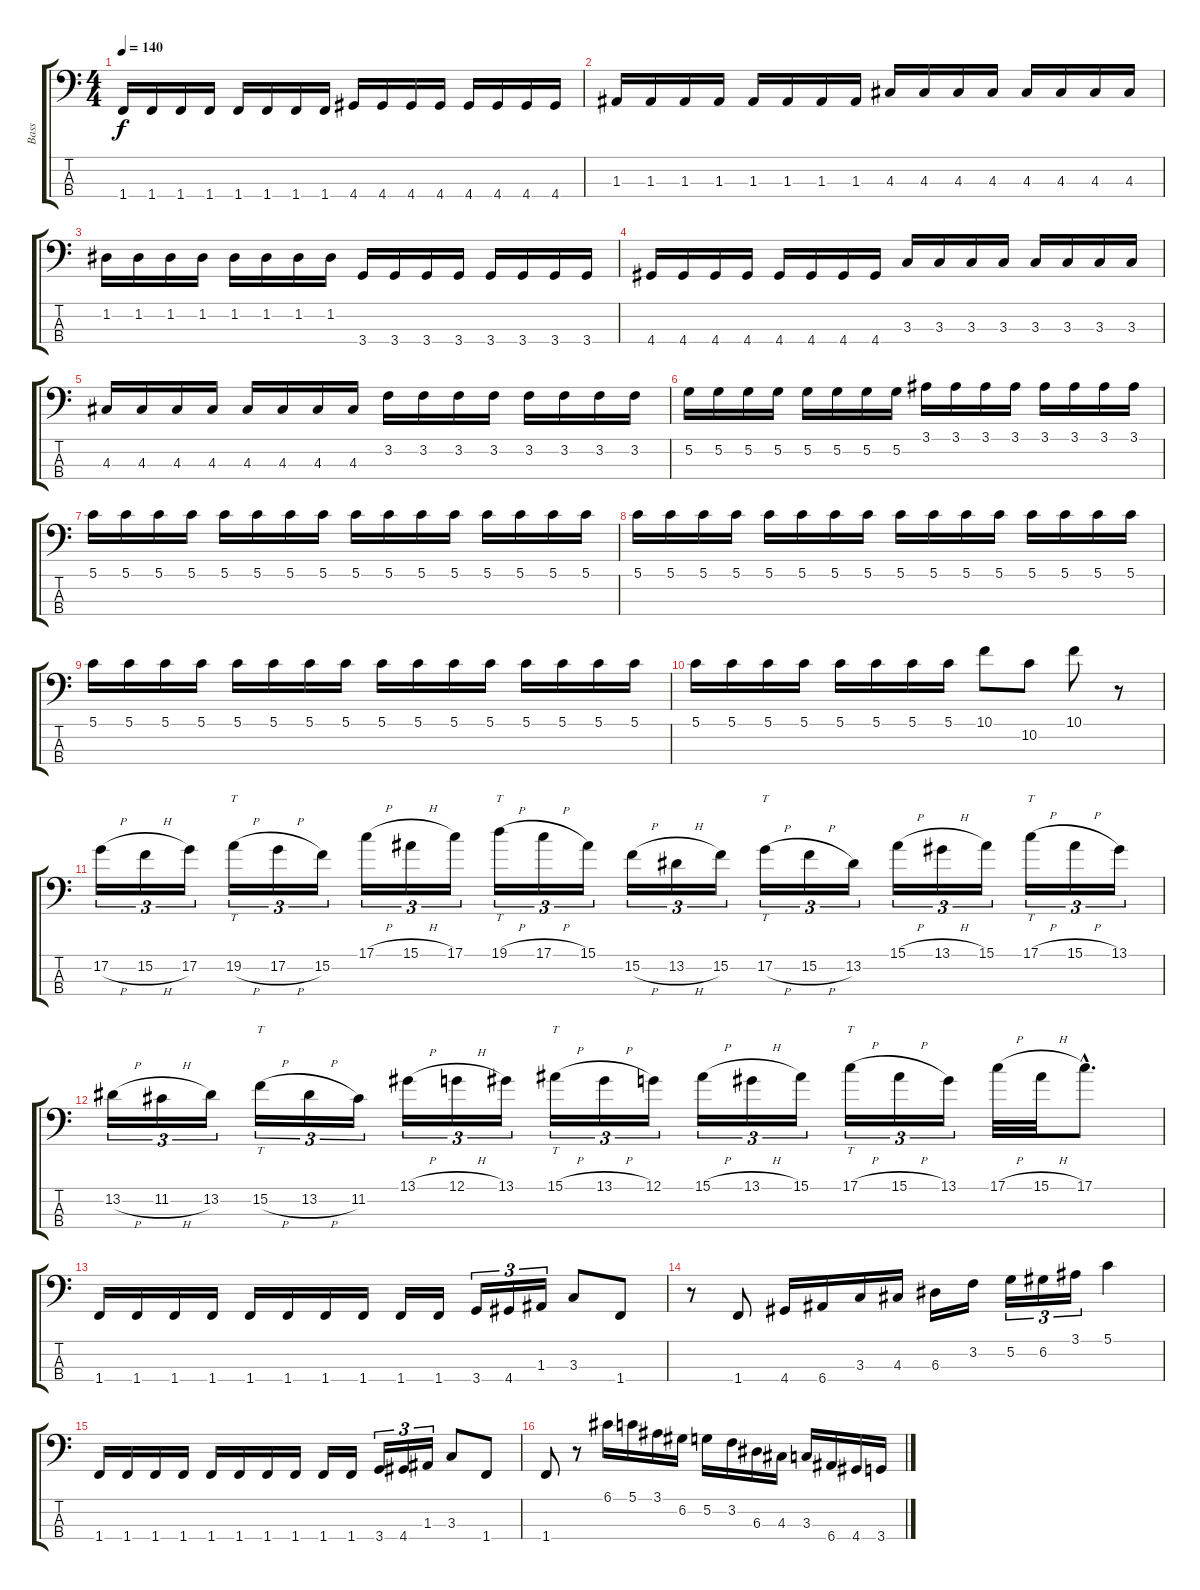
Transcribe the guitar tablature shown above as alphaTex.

\track ("Bass" "Bass") {instrument electricbassfinger}
\staff {score tabs}
\tuning (G2 D2 A1 E1) {hide}
\ts (4 4)
\tempo 140
\clef f4
\ks c
1.4.16{dy f} 1.4.16 1.4.16 1.4.16 1.4.16 1.4.16 1.4.16 1.4.16 4.4.16 4.4.16 4.4.16 4.4.16 4.4.16 4.4.16 4.4.16 4.4.16 |
1.3.16 1.3.16 1.3.16 1.3.16 1.3.16 1.3.16 1.3.16 1.3.16 4.3.16 4.3.16 4.3.16 4.3.16 4.3.16 4.3.16 4.3.16 4.3.16 |
1.2.16 1.2.16 1.2.16 1.2.16 1.2.16 1.2.16 1.2.16 1.2.16 3.4.16 3.4.16 3.4.16 3.4.16 3.4.16 3.4.16 3.4.16 3.4.16 |
4.4.16 4.4.16 4.4.16 4.4.16 4.4.16 4.4.16 4.4.16 4.4.16 3.3.16 3.3.16 3.3.16 3.3.16 3.3.16 3.3.16 3.3.16 3.3.16 |
4.3.16 4.3.16 4.3.16 4.3.16 4.3.16 4.3.16 4.3.16 4.3.16 3.2.16 3.2.16 3.2.16 3.2.16 3.2.16 3.2.16 3.2.16 3.2.16 |
5.2.16 5.2.16 5.2.16 5.2.16 5.2.16 5.2.16 5.2.16 5.2.16 3.1.16 3.1.16 3.1.16 3.1.16 3.1.16 3.1.16 3.1.16 3.1.16 |
5.1.16 5.1.16 5.1.16 5.1.16 5.1.16 5.1.16 5.1.16 5.1.16 5.1.16 5.1.16 5.1.16 5.1.16 5.1.16 5.1.16 5.1.16 5.1.16 |
5.1.16 5.1.16 5.1.16 5.1.16 5.1.16 5.1.16 5.1.16 5.1.16 5.1.16 5.1.16 5.1.16 5.1.16 5.1.16 5.1.16 5.1.16 5.1.16 |
5.1.16 5.1.16 5.1.16 5.1.16 5.1.16 5.1.16 5.1.16 5.1.16 5.1.16 5.1.16 5.1.16 5.1.16 5.1.16 5.1.16 5.1.16 5.1.16 |
5.1.16 5.1.16 5.1.16 5.1.16 5.1.16 5.1.16 5.1.16 5.1.16 10.1.8 10.2.8 10.1.8 r.8 |
17.2{h}.16{tu (3 2)} 15.2{h}.16{tu (3 2)} 17.2.16{tu (3 2)} 19.2{h}.16{tt tu (3 2)} 17.2{h}.16{tu (3 2)} 15.2.16{tu (3 2)} 17.1{h}.16{tu (3 2)} 15.1{h}.16{tu (3 2)} 17.1.16{tu (3 2)} 19.1{h}.16{tt tu (3 2)} 17.1{h}.16{tu (3 2)} 15.1.16{tu (3 2)} 15.2{h}.16{tu (3 2)} 13.2{h}.16{tu (3 2)} 15.2.16{tu (3 2)} 17.2{h}.16{tt tu (3 2)} 15.2{h}.16{tu (3 2)} 13.2.16{tu (3 2)} 15.1{h}.16{tu (3 2)} 13.1{h}.16{tu (3 2)} 15.1.16{tu (3 2)} 17.1{h}.16{tt tu (3 2)} 15.1{h}.16{tu (3 2)} 13.1.16{tu (3 2)} |
13.2{h}.16{tu (3 2)} 11.2{h}.16{tu (3 2)} 13.2.16{tu (3 2)} 15.2{h}.16{tt tu (3 2)} 13.2{h}.16{tu (3 2)} 11.2.16{tu (3 2)} 13.1{h}.16{tu (3 2)} 12.1{h}.16{tu (3 2)} 13.1.16{tu (3 2)} 15.1{h}.16{tt tu (3 2)} 13.1{h}.16{tu (3 2)} 12.1.16{tu (3 2)} 15.1{h}.16{tu (3 2)} 13.1{h}.16{tu (3 2)} 15.1.16{tu (3 2)} 17.1{h}.16{tt tu (3 2)} 15.1{h}.16{tu (3 2)} 13.1.16{tu (3 2)} 17.1{h}.32 15.1{h}.32 17.1{hac}.8{d} |
1.4.16 1.4.16 1.4.16 1.4.16 1.4.16 1.4.16 1.4.16 1.4.16 1.4.16 1.4.16 3.4.16{tu (3 2)} 4.4.16{tu (3 2)} 1.3.16{tu (3 2)} 3.3.8 1.4.8 |
r.8 1.4.8 4.4.16 6.4.16 3.3.16 4.3.16 6.3.16 3.2.16 5.2.16{tu (3 2)} 6.2.16{tu (3 2)} 3.1.16{tu (3 2)} 5.1.4 |
1.4.16 1.4.16 1.4.16 1.4.16 1.4.16 1.4.16 1.4.16 1.4.16 1.4.16 1.4.16 3.4.16{tu (3 2)} 4.4.16{tu (3 2)} 1.3.16{tu (3 2)} 3.3.8 1.4.8 |
1.4.8 r.8 6.1.16 5.1.16 3.1.16 6.2.16 5.2.16 3.2.16 6.3.16 4.3.16 3.3.16 6.4.16 4.4.16 3.4.16
